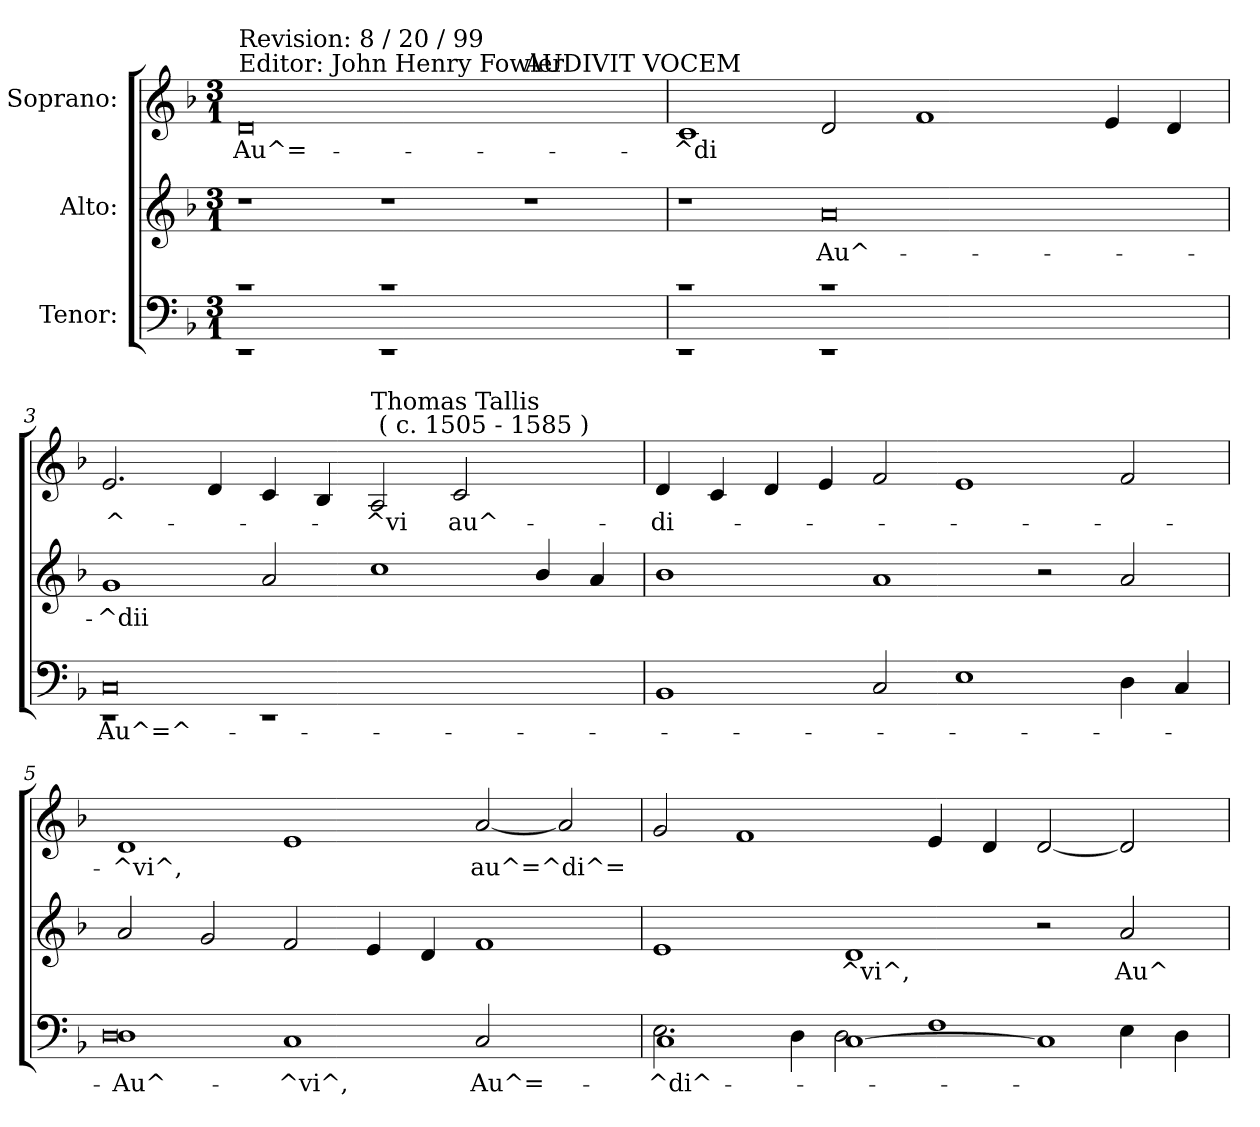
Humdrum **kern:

**kern	**text	**kern	**text	**kern	**text
*part3	*part3	*part2	*part2	*part1	*part1
*staff3	*staff3	*staff2	*staff2	*staff1	*staff1
*I"Tenor:	*	*I"Alto:	*	*I"Soprano:	*
*clefF4	*	*clefG2	*	*clefG2	*
*k[b-]	*	*k[b-]	*	*k[b-]	*
*F:	*	*F:	*	*F:	*
*M3/1	*	*M3/1	*	*M3/1	*
=1	=1	=1	=1	=1	=1
*^	*	*	*	*	*
!	!	!	!	!	!LO:TX:a:t=Editor&colon;  John Henry Fowler	!
!	!	!	!	!	!LO:TX:a:t=Revision&colon; 8 / 20 / 99	!
!	!	!	!	!	!	!LO:LY:b
1rc	1rEE	.	1r	.	0d	Au^=-
1rc	1rEE	.	1r	.	.	.
!	!	!	!	!	!LO:TX:a:t=AUDIVIT  VOCEM	!
1ryy	1ryy	.	1r	.	1ryy	.
=2	=2	=2	=2	=2	=2	=2
!	!	!	!	!	!	!LO:LY:b
1rc	1rEE	.	1r	.	1c	-^di
!	!	!	!	!LO:LY:b	!	!
1rc	1rEE	.	0a	Au^-	2d/	.
.	.	.	.	.	1f	.
1ryy	1ryy	.	.	.	.	.
.	.	.	.	.	4e/	.
.	.	.	.	.	4d/	.
=3	=3	=3	=3	=3	=3	=3
!	!	!LO:LY:b	!	!LO:LY:b	!	!LO:LY:b
0C	1rEE	Au^=^-	1g	-^dii	2.e/	^-
.	.	.	.	.	4d/	.
.	1rEE	.	2a/	.	4c/	.
.	.	.	.	.	4B-/	.
!	!	!	!	!	!LO:TX:a:t=Thomas Tallis \n ( c. 1505 - 1585 )	!
!	!	!	!	!	!	!LO:LY:b
.	.	.	1cc	.	2A/	-^vi
!	!	!	!	!	!	!LO:LY:b
1ryy	1ryy	.	.	.	2c/	au^-
.	.	.	4b-/	.	2ryy	.
.	.	.	4a/	.	.	.
*v	*v	*	*	*	*	*
!!LO:LB:g=z
=4	=4	=4	=4	=4	=4
!	!	!	!	!	!LO:LY:b
1BB-	.	1b-	.	4d/	-di-
.	.	.	.	4c/	.
.	.	.	.	4d/	.
.	.	.	.	4e/	.
2C/	.	1a	.	2f/	.
1E	.	.	.	1e	.
.	.	2r	.	.	.
4D\	.	2a/	.	2f/	.
4C/	.	.	.	.	.
!!LO:LB:g=z
=5	=5	=5	=5	=5	=5
*^	*	*	*	*	*
!	!	!LO:LY:b	!	!	!	!LO:LY:b
1D	0D	-Au^-	2a/	.	1d	-^vi^,
.	.	.	2g/	.	.	.
!	!	!LO:LY:b	!	!	!	!
1C	.	-^vi^,	2f/	.	1e	.
.	.	.	4e/	.	.	.
.	.	.	4d/	.	.	.
!	!	!LO:LY:b	!	!	!	!LO:LY:b
2C/	2ryy	Au^=-	1f	.	[<2a/	au^=^di^=
2ryy	2ryy	.	.	.	2a/]	.
=6	=6	=6	=6	=6	=6	=6
!	!	!LO:LY:b	!	!	!	!
2.E\	1C	-^di^-	1e	.	2g/	.
.	.	.	.	.	1f	.
4D\	.	.	.	.	.	.
!	!	!	!	!LO:LY:b	!	!
[<1C	2D\	.	1d	^vi^,	.	.
.	1F	.	.	.	4e/	.
.	.	.	.	.	4d/	.
1C]	.	.	2r	.	[<2d/	.
!	!	!	!	!LO:LY:b	!	!
.	4E\	.	2a/	Au^-	2d/]	.
.	4D\	.	.	.	.	.
*v	*v	*	*	*	*	*
=	=	=	=	=	=
*-	*-	*-	*-	*-	*-
